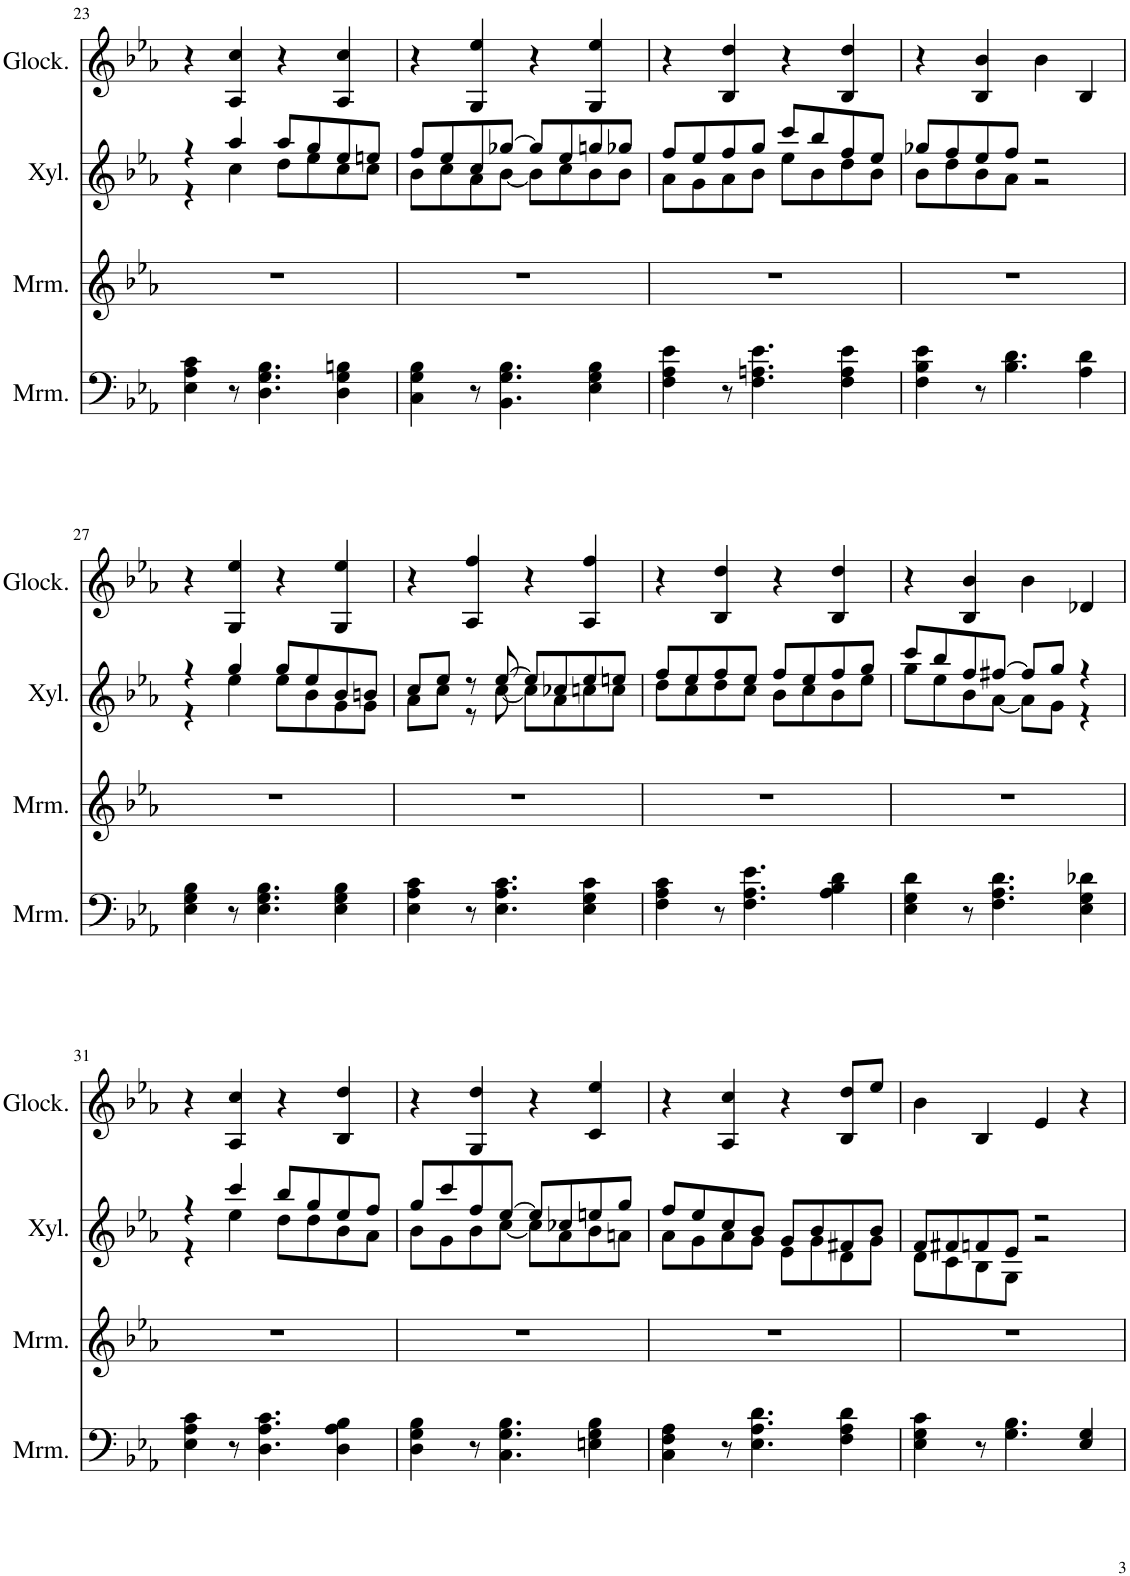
**kern	**kern	**kern	**kern
*part4	*part3	*part2	*part1
*staff4	*staff3	*staff2	*staff1
*I"马林巴琴	*I"马林巴琴	*I"木琴	*I"钟琴
!!LO:PB:g=z
*clefF4	*clefG2	*clefG2	*clefG2
*	*	*Trd-7c-12	*Trd-14c-24
*k[b-e-a-]	*k[b-e-a-]	*k[b-e-a-]	*k[b-e-a-]
*M4/4	*M4/4	*M4/4	*M4/4
=23	=23	=23	=23
*	*	*^	*
4E-\ 4A-\ 4c\	1r	4r	4r	4r
8r	.	4aa-/	4cc\	4A-/ 4cc/
4.D\ 4.G\ 4.B-\	.	.	.	.
.	.	8aa-/L	8dd\L	4r
.	.	8gg/	8ee-\	.
4D\ 4G\ 4Bn\	.	8ee-/	8cc\	4A-/ 4cc/
.	.	8een/J	8cc\J	.
=24	=24	=24	=24	=24
4C\ 4G\ 4B-\	1r	8ff/L	8b-\L	4r
.	.	8ee-/	8cc\	.
8r	.	8cc/	8a-\	4G/ 4ee-/
4.BB-\ 4.G\ 4.B-\	.	[8gg-X/J	[8b-\J	.
.	.	8gg-/L]	8b-\L]	4r
.	.	8ee-/	8cc\	.
4E-\ 4G\ 4B-\	.	8ggn/	8b-\	4G/ 4ee-/
.	.	8gg-X/J	8b-\J	.
=25	=25	=25	=25	=25
4F\ 4A-\ 4e-\	1r	8ff/L	8a-\L	4r
.	.	8ee-/	8g\	.
8r	.	8ff/	8a-\	4B-/ 4dd/
4.F\ 4.An\ 4.e-\	.	8gg/J	8b-\J	.
.	.	8ccc/L	8ee-\L	4r
.	.	8bb-/	8b-\	.
4F\ 4A\ 4e-\	.	8ff/	8dd\	4B-/ 4dd/
.	.	8ee-/J	8b-\J	.
=26	=26	=26	=26	=26
4F\ 4B-\ 4e-\	1r	8gg-X/L	8b-\L	4r
.	.	8ff/	8dd\	.
8r	.	8ee-/	8b-\	4B-/ 4b-/
4.B-\ 4.d\	.	8ff/J	8a-\J	.
.	.	2r	2r	4b-\
4A-\ 4d\	.	.	.	4B-/
!!LO:LB:g=z
=27	=27	=27	=27	=27
*k[b-e-a-]	*k[b-e-a-]	*k[b-e-a-]	*	*k[b-e-a-]
4E-\ 4G\ 4B-\	1r	4r	4r	4r
8r	.	4gg/	4ee-\	4G/ 4ee-/
4.E-\ 4.G\ 4.B-\	.	.	.	.
.	.	8gg/L	8ee-\L	4r
.	.	8ee-/	8b-\	.
4E-\ 4G\ 4B-\	.	8b-/	8g\	4G/ 4ee-/
.	.	8bn/J	8g\J	.
=28	=28	=28	=28	=28
4E-\ 4A-\ 4c\	1r	8cc/L	8a-\L	4r
.	.	8ee-/J	8cc\J	.
8r	.	8r	8r	4A-/ 4ff/
4.E-\ 4.A-\ 4.c\	.	[8ee-/	[8cc\	.
.	.	8ee-/L]	8cc\L]	4r
.	.	8cc-X/	8a-\	.
4E-\ 4G\ 4c\	.	8ee-/	8ccn\	4A-/ 4ff/
.	.	8een/J	8cc\J	.
=29	=29	=29	=29	=29
4F\ 4A-\ 4c\	1r	8ff/L	8dd\L	4r
.	.	8ee-/	8cc\	.
8r	.	8ff/	8dd\	4B-/ 4dd/
4.F\ 4.A-\ 4.e-\	.	8ee-/J	8cc\J	.
.	.	8ff/L	8b-\L	4r
.	.	8ee-/	8cc\	.
4A-\ 4B-\ 4d\	.	8ff/	8b-\	4B-/ 4dd/
.	.	8gg/J	8ee-\J	.
=30	=30	=30	=30	=30
4E-\ 4G\ 4d\	1r	8ccc/L	8gg\L	4r
.	.	8bb-/	8ee-\	.
8r	.	8ff/	8b-\	4B-/ 4b-/
4.F\ 4.A-\ 4.d\	.	[8ff#X/J	[8a-\J	.
.	.	8ff#/L]	8a-\L]	4b-\
.	.	8gg/J	8g\J	.
4E-\ 4G\ 4d-X\	.	4r	4r	4d-X/
!!LO:LB:g=z
=31	=31	=31	=31	=31
*k[b-e-a-]	*k[b-e-a-]	*k[b-e-a-]	*	*k[b-e-a-]
4E-\ 4A-\ 4c\	1r	4r	4r	4r
8r	.	4ccc/	4ee-\	4A-/ 4cc/
4.D\ 4.A-\ 4.c\	.	.	.	.
.	.	8bb-/L	8dd\L	4r
.	.	8gg/	8dd\	.
4D\ 4A-\ 4B-\	.	8ee-/	8b-\	4B-/ 4dd/
.	.	8ff/J	8a-\J	.
=32	=32	=32	=32	=32
4D\ 4G\ 4B-\	1r	8gg/L	8b-\L	4r
.	.	8ccc/	8g\	.
8r	.	8ff/	8b-\	4G/ 4dd/
4.C\ 4.G\ 4.B-\	.	[8ee-/J	[8cc\J	.
.	.	8ee-/L]	8cc\L]	4r
.	.	8cc-X/	8a-\	.
4En\ 4G\ 4B-\	.	8een/	8b-\	4c/ 4ee-/
.	.	8gg/J	8an\J	.
=33	=33	=33	=33	=33
4C\ 4F\ 4A-\	1r	8ff/L	8a-\L	4r
.	.	8ee-/	8g\	.
8r	.	8cc/	8a-\	4A-/ 4cc/
4.E-\ 4.A-\ 4.d\	.	8b-/J	8g\J	.
.	.	8g/L	8e-\L	4r
.	.	8b-/	8g\	.
4F\ 4A-\ 4d\	.	8f#X/	8d\	8B-/ 8dd/L
.	.	8b-/J	8g\J	8ee-/J
=34	=34	=34	=34	=34
4E-\ 4G\ 4c\	1r	8f/L	8d\L	4b-\
.	.	8f#X/	8c\	.
8r	.	8fn/	8B-\	4B-/
4.G\ 4.B-\	.	8e-/J	8G\J	.
.	.	2r	2r	4e-/
4E-/ 4G/	.	.	.	4r
*	*	*v	*v	*
=	=	=	=
*-	*-	*-	*-
